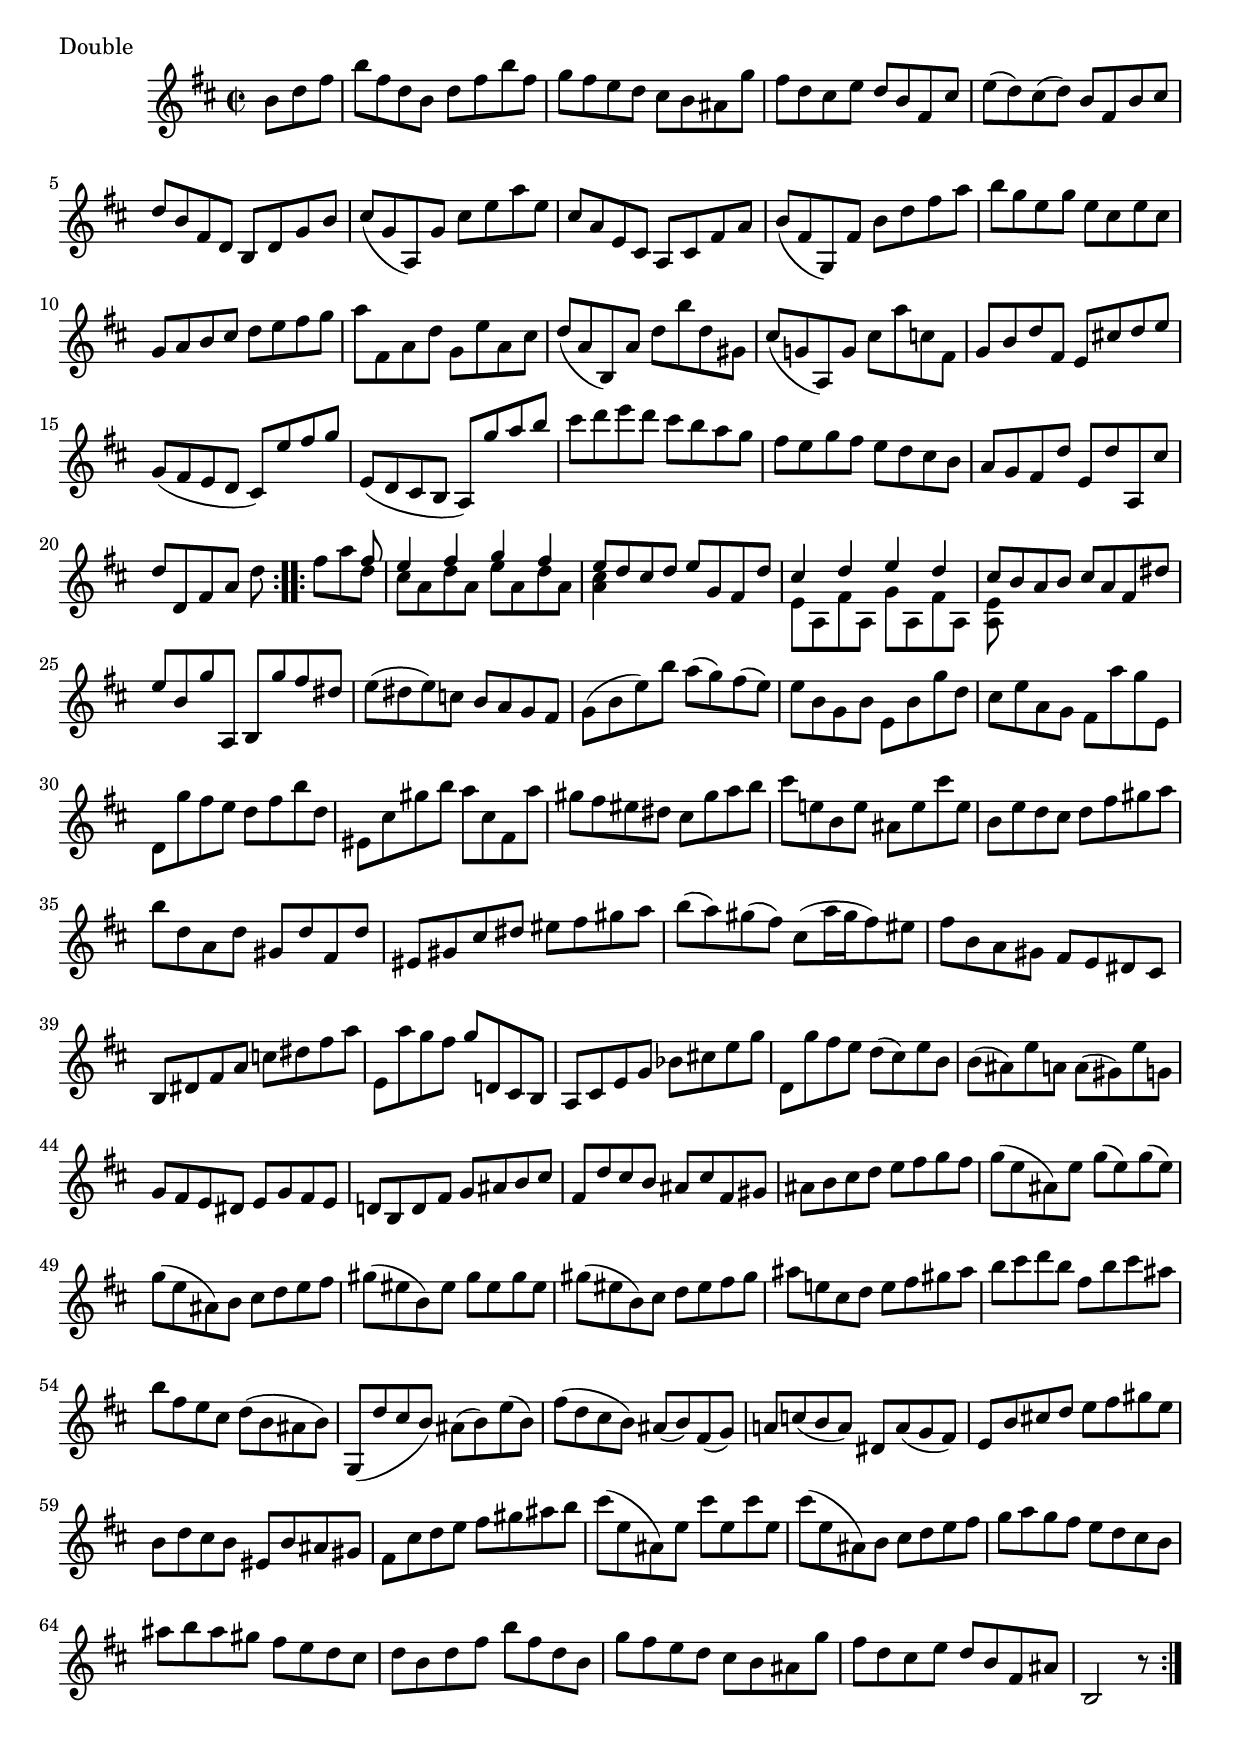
\version "2.16.0"

% Movement 8, Double
\version "2.24.3"

viiiA =  { 
  b'8 d'' fis'' |
  % 1
  b''8  fis''8  d''8  b'8  d''8  fis''8  b''8  fis''8  |
  % 2
  g''8  fis''8  e''8  d''8  cis''8  b'8  ais'8  g''8  |
  % 3
  fis''8  d''8  cis''8  e''8  d''8  b'8  fis'8  cis''8  |
  % 4
  e''8(   d''8)  cis''8(   d''8)  b'8  fis'8  b'8  cis''8  |
  % 5
  d''8  b'8  fis'8  d'8  b8  d'8  g'8  b'8  |
  % 6
  cis''8(  g'8   a8)  g'8  cis''8  e''8  a''8  e''8  |
  % 7
  cis''8  a'8  e'8  cis'8  a8  cis'8  fis'8  a'8  |
  % 8
  b'8(  fis'8   g8)  fis'8  b'8  d''8  fis''8  a''8  |
  % 9
  b''8  g''8  e''8  g''8  e''8  cis''8  e''8  cis''8  |
  % 10
  g'8  a'8  b'8  cis''8  d''8  e''8  fis''8  g''8  |
  % 11
  a''8  fis'8  a'8  d''8  g'8  e''8  a'8  cis''8  |
  % 12
  d''8(  a'8   b8)  a'8  d''8  b''8  d''8  gis'8  |
  % 13
  cis''8(  g'!8   a8)  g'8  cis''8  a''8  c''8  fis'8  |
  % 14
  g'8  b'8  d''8  fis'8  e'8  cis''!8  d''8  e''8  |
  % 15
  g'8(  fis'8  e'8  d'8   cis'8)  e''8  fis''8  g''8  |
  % 16
  e'8(  d'8  cis'8  b8   a8)  g''8  a''8  b''8  |
  % 17
  cis'''8  d'''8  e'''8  d'''8  cis'''8  b''8  a''8  g''8  |
  % 18
  fis''8  e''8  g''8  fis''8  e''8  d''8  cis''8  b'8  |
  % 19
  a'8  g'8  fis'8  d''8  e'8  d''8  a8  cis''8  |
  % 20
  d''8  d'8  fis'8  a'8  d''8

  \stemUp
  s4  fis''8  |
  % 21
  e''4  fis''4  g''4  fis''4  |
  % 22
  e''8  d''8  cis''8  d''8  e''8  g'8  fis'8  d''8  |
  % 23
  cis''4  d''4  e''4  d''4  |
  % 24
   cis''8[ b'8  a'8  b'8] \stemNeutral  cis''8  a'8  fis'8  dis''8  |
  % 25
  e''8  b'8  g''8  a8  b8  g''8  fis''8  dis''8  |
  % 26
  e''8(  dis''8   e''8)  c''8  b'8  a'8  g'8  fis'8  |
  % 27
  g'8(  b'8   e''8)  b''8  a''8(   g''8)  fis''8(   e''8)  |
  % 28
  e''8  b'8  g'8  b'8  e'8  b'8  g''8  d''8  |
  % 29
  cis''8  e''8  a'8  g'8  fis'8  a''8  g''8  e'8  |
  % 30
  d'8  g''8  fis''8  e''8  d''8  fis''8  b''8  d''8  |
  % 31
  eis'8  cis''8  gis''8  b''8  a''8  cis''8  fis'8  a''8  |
  % 32
  gis''8  fis''8  eis''8  dis''8  cis''8  gis''8  a''8  b''8  |
  % 33
  cis'''8  e''!8  b'8  e''8  ais'8  e''8  cis'''8  e''8  |
  % 34
  b'8  e''8  d''8  cis''8  d''8  fis''8  gis''8  a''8  |
  % 35
  b''8  d''8  a'8  d''8  gis'8  d''8  fis'8  d''8  |
  % 36
  eis'8  gis'8  cis''8  dis''8  eis''8  fis''8  gis''8  a''8  |
  % 37
  b''8(   a''8)  gis''8(   fis''8)  cis''8(  a''16  gis''16   fis''8)  
  eis''8  |
  % 38
  fis''8  b'8  a'8  gis'8  fis'8  e'8  dis'8  cis'8  |
  % 39
  b8  dis'8  fis'8  a'8  c''8  dis''8  fis''8  a''8  |
  % 40
  e'8  a''8  g''8  fis''8  g''8  d'!8  cis'8  b8  |
  % 41
  a8  cis'8  e'8  g'8  bes'8  cis''!8  e''8  g''8  |
  % 42
  d'8  g''8  fis''8  e''8  d''8(   cis''8)  e''8 b'8  |
  % 43
  b'8(   ais'8)  e''8  a'8  a'8(   gis'8)  e''8  g'8  |
  % 44
  g'8  fis'8  e'8  dis'8  e'8  g'8  fis'8  e'8  |
  % 45
  d'!8  b8  d'8  fis'8  g'8  ais'8  b'8  cis''8  |
  % 46
  fis'8  d''8  cis''8  b'8  ais'8  cis''8  fis'8  gis'8  |
  % 47
  ais'8  b'8  cis''8  d''8  e''8  fis''8  g''8  fis''8  |
  % 48
  g''8(  e''8   ais'8)  e''8  g''8(   e''8)  g''8(   e''8)  |
  % 49
  g''8(  e''8   ais'8)  b'8  cis''8  d''8  e''8  fis''8  |
  % 50
  gis''8(  eis''8   b'8)  eis''8  gis''8  eis''8  gis''8  eis''8  |
  % 51
  gis''8(  eis''8   b'8)  cis''8  d''8  eis''8  fis''8  gis''8  |
  % 52
  ais''8  e''!8  cis''8  d''8  e''8  fis''8  gis''8  ais''8  |
  % 53
  b''8  cis'''8  d'''8  b''8  fis''8  b''8  cis'''8  ais''8  |
  % 54
  b''8  fis''8  e''8  cis''8  d''8(  b'8  ais'8   b'8)  |
  % 55
  g8(  d''8  cis''8   b'8)  ais'8(   b'8)  e''8(   b'8)  |
  % 56
  fis''8(  d''8  cis''8   b'8)  ais'8(   b'8)  fis'8(   g'8)  |
  % 57
  a'!8  c''8(  b'8   a'8)  dis'8  a'8(  g'8   fis'8)  |
  % 58
  e'8  b'8  cis''!8  d''8  e''8  fis''8  gis''8  e''8  |
  % 59
  b'8  d''8  cis''8  b'8  eis'8  b'8  ais'8  gis'8  |
  % 60
  fis'8  cis''8  d''8  e''8  fis''8  gis''8  ais''8  b''8  |
  % 61
  cis'''8(  e''8   ais'8)  e''8  cis'''8  e''8  cis'''8  e''8  |
  % 62
  cis'''8(  e''8   ais'8)  b'8  cis''8  d''8  e''8  fis''8  |
  % 63
  g''8  a''8  g''8  fis''8  e''8  d''8  cis''8  b'8  |
  % 64
  ais''8  b''8  ais''8  gis''8  fis''8  e''8  d''8  cis''8  |
  % 65
  d''8  b'8  d''8  fis''8  b''8  fis''8  d''8  b'8  |
  % 66
  g''8  fis''8  e''8  d''8  cis''8  b'8  ais'8  g''8  |
  % 67
  fis''8  d''8  cis''8  e''8  d''8  b'8  fis'8  ais'8  |
  % 68
  b2  r8
}

viiiB =  { 
  \partial 8*3 s8*3
  s1*19 s8*5  
  \stemDown
  % 20
  fis''8  a''8  d''8  |
  % 21
  cis''8  a'8  d''8  a'8  e''8  a'8  d''8 a'8  |
  % 22
  <cis'' a'>4  s4*3  |
  % 23
  e'8  a8  fis'8  a8  g'8  a8  fis'8  a8 |
  % 24
  <e' a>8  s1*44
  % 68
  s2
} 

viiiStaff = \context Staff <<
  \context Voice=A \viiiA
  \context Voice=B \viiiB
>>


viiiViolinGlobal =   {
  \clef "treble"
  \key d\major
  \time 2/2
  \repeat "volta" 2 {
    \partial 4. s4. | s1*19 | s8*5
  }
  \repeat "volta" 2 {
    s4. | s1*47 | s8*5
  }
}

viiiViolinScripts =  {
}

viiiViolinStaff =  \context Staff <<
  \viiiStaff
  \viiiViolinGlobal
  \viiiViolinScripts
>>

\score {
  \viiiViolinStaff
  \layout { }
  
  \midi {
    \tempo 4 = 160
    }


  \header {
    piece = "Double"
    opus = ""
  }
}

